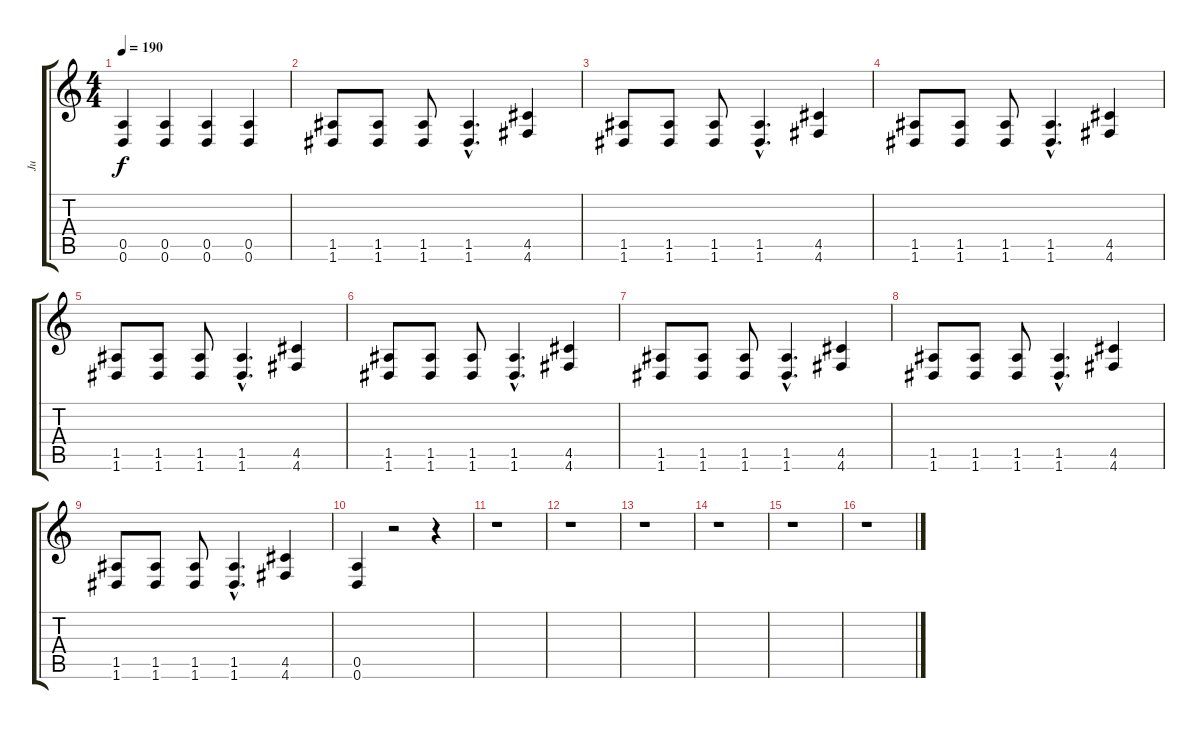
\track ("Ju" "Ju") {instrument distortionguitar}
\staff {score tabs}
\tuning (E4 B3 G3 D3 A2 D2) {hide}
\ts (4 4)
\tempo 190
\clef g2
\ks c
(0.5 0.6).4{dy f} (0.5 0.6).4 (0.5 0.6).4 (0.5 0.6).4 |
(1.5 1.6).8 (1.5 1.6).8 (1.5 1.6).8 (1.5{hac} 1.6{hac}).4{d} (4.5 4.6).4 |
(1.5 1.6).8 (1.5 1.6).8 (1.5 1.6).8 (1.5{hac} 1.6{hac}).4{d} (4.5 4.6).4 |
(1.5 1.6).8 (1.5 1.6).8 (1.5 1.6).8 (1.5{hac} 1.6{hac}).4{d} (4.5 4.6).4 |
(1.5 1.6).8 (1.5 1.6).8 (1.5 1.6).8 (1.5{hac} 1.6{hac}).4{d} (4.5 4.6).4 |
(1.5 1.6).8 (1.5 1.6).8 (1.5 1.6).8 (1.5{hac} 1.6{hac}).4{d} (4.5 4.6).4 |
(1.5 1.6).8 (1.5 1.6).8 (1.5 1.6).8 (1.5{hac} 1.6{hac}).4{d} (4.5 4.6).4 |
(1.5 1.6).8 (1.5 1.6).8 (1.5 1.6).8 (1.5{hac} 1.6{hac}).4{d} (4.5 4.6).4 |
(1.5 1.6).8 (1.5 1.6).8 (1.5 1.6).8 (1.5{hac} 1.6{hac}).4{d} (4.5 4.6).4 |
(0.5 0.6).4 r.2 r.4 |
r.1 |
r.1 |
r.1 |
r.1 |
r.1 |
r.1
